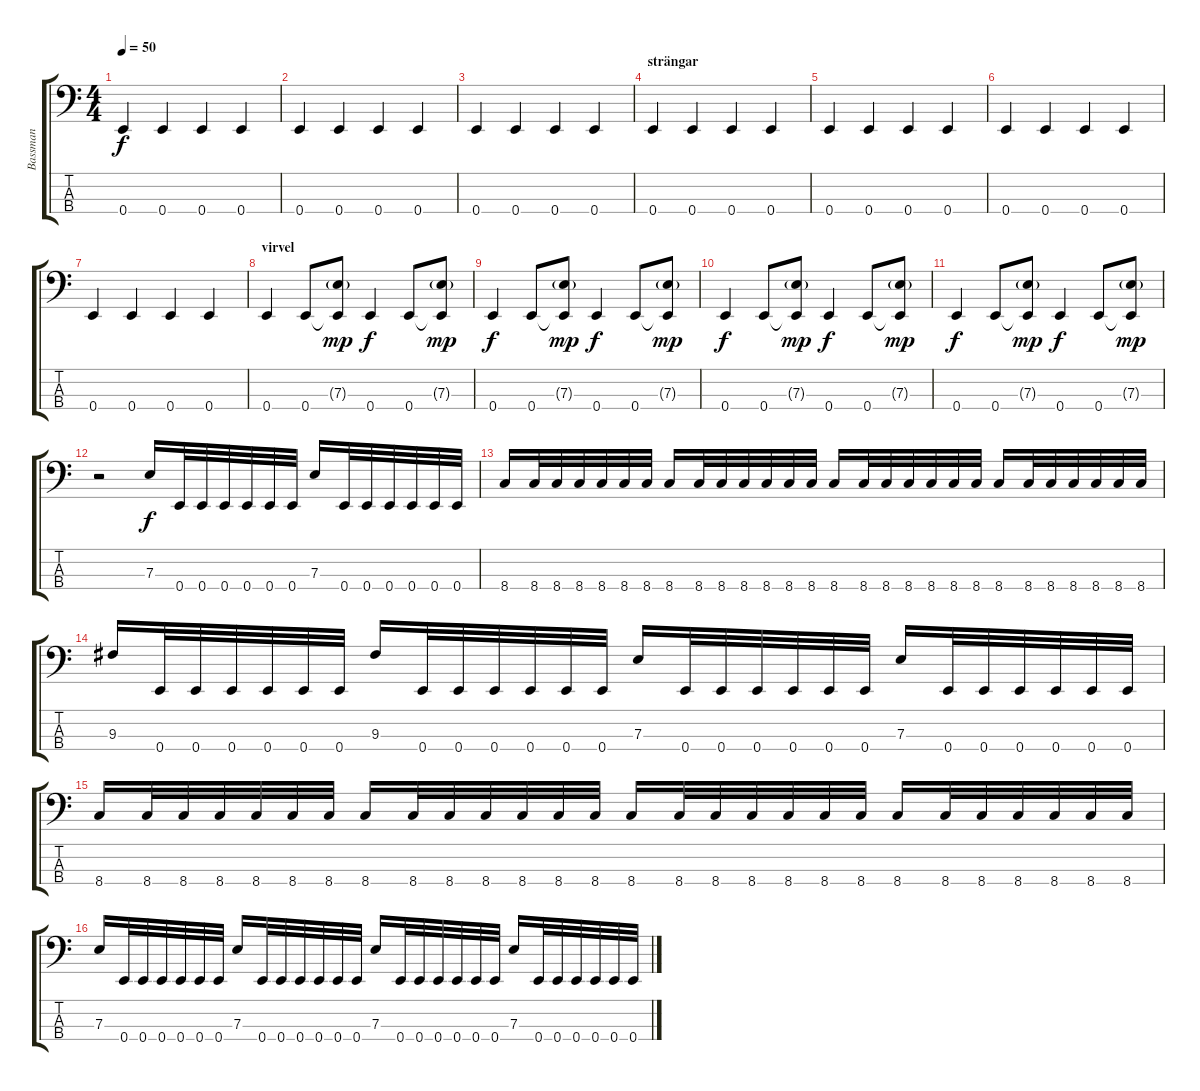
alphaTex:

\track ("Bassman" "Bassman") {instrument electricbasspick}
\staff {score tabs}
\tuning (G2 D2 A1 E1) {hide}
\ts (4 4)
\tempo 50
\clef f4
\ks c
0.4.4{dy f} 0.4.4 0.4.4 0.4.4 |
0.4.4 0.4.4 0.4.4 0.4.4 |
0.4.4 0.4.4 0.4.4 0.4.4 |
\section ("" "strängar")
0.4.4 0.4.4 0.4.4 0.4.4 |
0.4.4 0.4.4 0.4.4 0.4.4 |
0.4.4 0.4.4 0.4.4 0.4.4 |
0.4.4 0.4.4 0.4.4 0.4.4 |
\section ("" "virvel")
0.4.4 0.4.8 (7.3{g} 0.4{t}).8{dy mp} 0.4.4{dy f} 0.4.8 (7.3{g} 0.4{t}).8{dy mp} |
0.4.4{dy f} 0.4.8 (7.3{g} 0.4{t}).8{dy mp} 0.4.4{dy f} 0.4.8 (7.3{g} 0.4{t}).8{dy mp} |
0.4.4{dy f} 0.4.8 (7.3{g} 0.4{t}).8{dy mp} 0.4.4{dy f} 0.4.8 (7.3{g} 0.4{t}).8{dy mp} |
0.4.4{dy f} 0.4.8 (7.3{g} 0.4{t}).8{dy mp} 0.4.4{dy f} 0.4.8 (7.3{g} 0.4{t}).8{dy mp} |
r.2 7.3.16{dy f} 0.4.32 0.4.32 0.4.32 0.4.32 0.4.32 0.4.32 7.3.16 0.4.32 0.4.32 0.4.32 0.4.32 0.4.32 0.4.32 |
8.4.16 8.4.32 8.4.32 8.4.32 8.4.32 8.4.32 8.4.32 8.4.16 8.4.32 8.4.32 8.4.32 8.4.32 8.4.32 8.4.32 8.4.16 8.4.32 8.4.32 8.4.32 8.4.32 8.4.32 8.4.32 8.4.16 8.4.32 8.4.32 8.4.32 8.4.32 8.4.32 8.4.32 |
9.3.16 0.4.32 0.4.32 0.4.32 0.4.32 0.4.32 0.4.32 9.3.16 0.4.32 0.4.32 0.4.32 0.4.32 0.4.32 0.4.32 7.3.16 0.4.32 0.4.32 0.4.32 0.4.32 0.4.32 0.4.32 7.3.16 0.4.32 0.4.32 0.4.32 0.4.32 0.4.32 0.4.32 |
8.4.16 8.4.32 8.4.32 8.4.32 8.4.32 8.4.32 8.4.32 8.4.16 8.4.32 8.4.32 8.4.32 8.4.32 8.4.32 8.4.32 8.4.16 8.4.32 8.4.32 8.4.32 8.4.32 8.4.32 8.4.32 8.4.16 8.4.32 8.4.32 8.4.32 8.4.32 8.4.32 8.4.32 |
7.3.16 0.4.32 0.4.32 0.4.32 0.4.32 0.4.32 0.4.32 7.3.16 0.4.32 0.4.32 0.4.32 0.4.32 0.4.32 0.4.32 7.3.16 0.4.32 0.4.32 0.4.32 0.4.32 0.4.32 0.4.32 7.3.16 0.4.32 0.4.32 0.4.32 0.4.32 0.4.32 0.4.32
